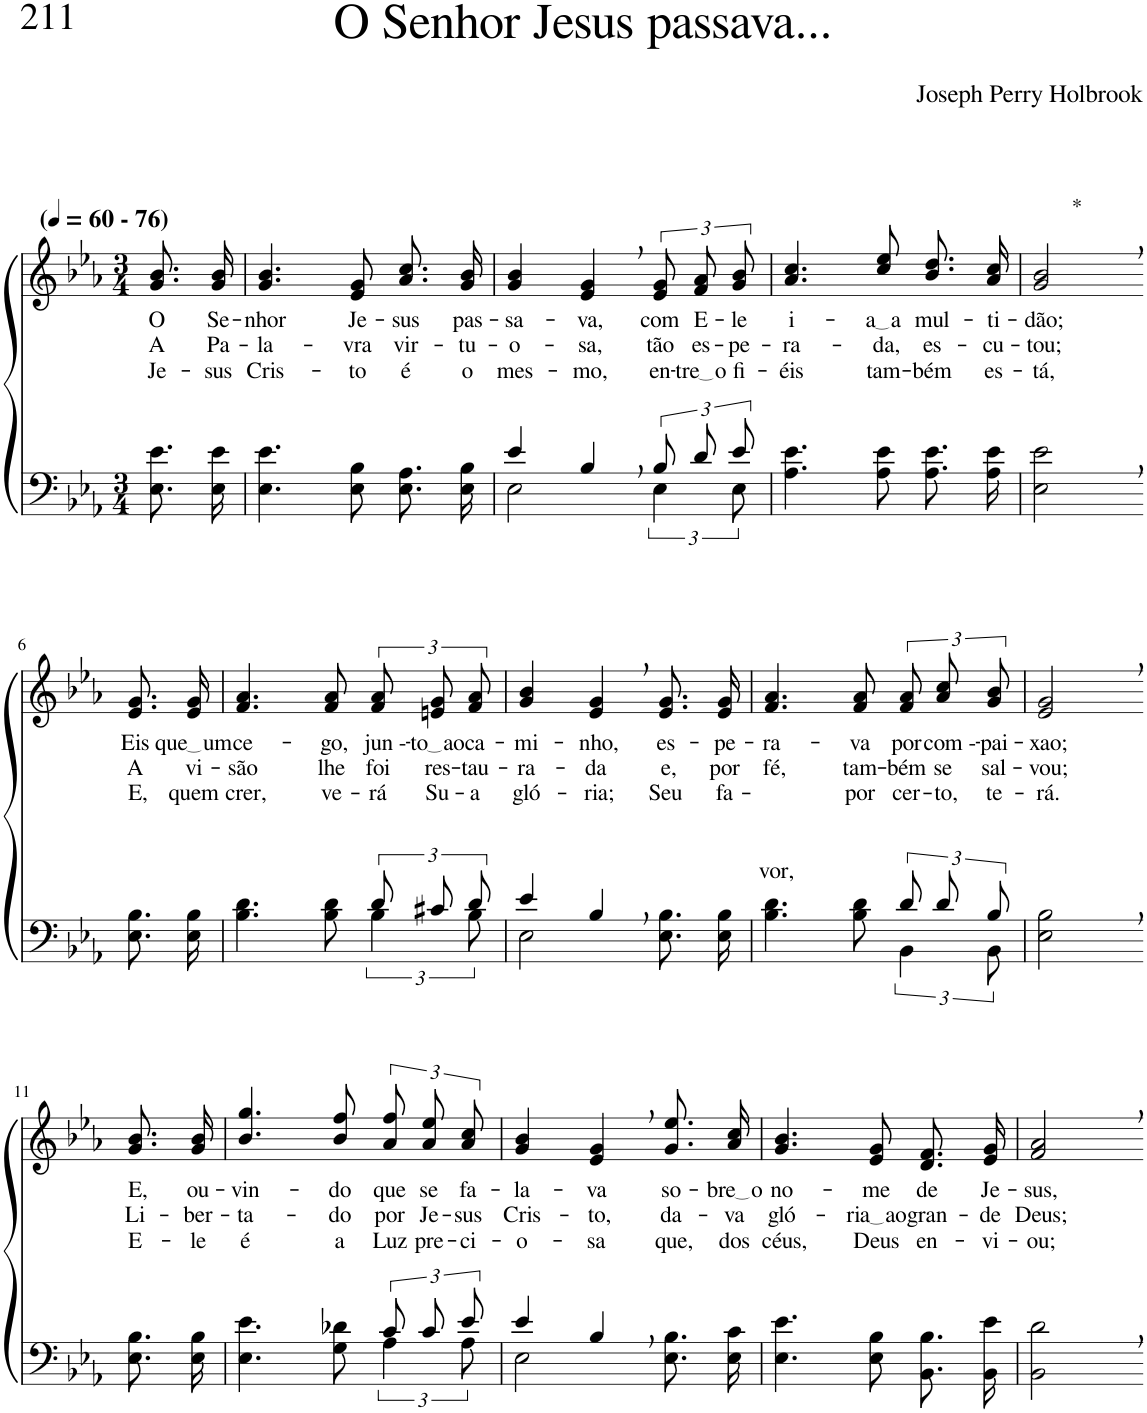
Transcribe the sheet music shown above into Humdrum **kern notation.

**kern	**kern	**text	**text	**text
*part2	*part1	*part1	*part1	*part1
*staff2	*staff1	*staff1	*staff1	*staff1
*I"Parte III e IV	*I"Parte I e II	*	*	*
*clefF4	*clefG2	*	*	*
*Trd2c3	*Trd2c3	*	*	*
*k[b-e-a-]	*k[b-e-a-]	*	*	*
*M3/4	*M3/4	*	*	*
*MM60	*MM60	*	*	*
=1	=1	=1	=1	=1
!	!LO:TX:a:B:t=(	!	!	!
!	!LO:TX:a:B:t=- 76)	!	!	!
!	!	!LO:LY:b	!LO:LY:b	!LO:LY:b
8.E-\ 8.e-\L	8.g/ 8.b-/L	O	A	Je-
!	!	!LO:LY:b	!LO:LY:b	!LO:LY:b
16E-\ 16e-\Jk	16g/ 16b-/Jk	Se-	Pa-	-sus
=2	=2	=2	=2	=2
!	!	!LO:LY:b	!LO:LY:b	!LO:LY:b
4.E-\ 4.e-\	4.g/ 4.b-/	-nhor	-la-	Cris-
!	!	!LO:LY:b	!LO:LY:b	!LO:LY:b
8E-\ 8B-\	8e-/ 8g/	Je-	-vra	-to
!	!	!LO:LY:b	!LO:LY:b	!LO:LY:b
8.E-\ 8.A-\L	8.a-/ 8.cc/L	-sus	vir-	é
!	!	!LO:LY:b	!LO:LY:b	!LO:LY:b
16E-\ 16B-\Jk	16g/ 16b-/Jk	pas-	-tu-	o
=3	=3	=3	=3	=3
*^	*	*	*	*
!	!	!	!LO:LY:b	!LO:LY:b	!LO:LY:b
4e-/	2E-\	4g/ 4b-/	-sa-	-o-	mes-
!	!	!	!LO:LY:b	!LO:LY:b	!LO:LY:b
4B-,/	.	4e-/, 4g/,	-va,	-sa,	-mo,
!	!	!	!LO:LY:b	!LO:LY:b	!LO:LY:b
12B-/L	6E-\	12e-/ 12g/L	com	tão	en-
!	!	!	!LO:LY:b	!LO:LY:b	!LO:LY:b
12d/	.	12f/ 12a-/	E-	es-	tre o
!	!	!	!LO:LY:b	!LO:LY:b	!LO:LY:b
12e-/J	12E-\	12g/ 12b-/J	-le	-pe-	fi-
=4	=4	=4	=4	=4	=4
!	!	!	!LO:LY:b	!LO:LY:b	!LO:LY:b
*v	*v	*	*	*	*
4.A-\ 4.e-\	4.a-/ 4.cc/	i-	-ra-	-éis
!	!	!LO:LY:b	!LO:LY:b	!LO:LY:b
8A-\ 8e-\	8cc/ 8ee-/	a a	-da,	tam-
!	!	!LO:LY:b	!LO:LY:b	!LO:LY:b
8.A-\ 8.e-\L	8.b-\ 8.dd\L	mul-	es-	-bém
!	!	!LO:LY:b	!LO:LY:b	!LO:LY:b
16A-\ 16e-\Jk	16a-\ 16cc\Jk	-ti-	-cu-	es-
=5	=5	=5	=5	=5
!	!LO:TX:a:t=*	!	!	!
!	!	!LO:LY:b	!LO:LY:b	!LO:LY:b
2E-\, 2e-\,	2g/, 2b-/,	-dão;	-tou;	-tá,
!!LO:LB:g=z
=6-	=6-	=6-	=6-	=6-
!	!	!LO:LY:b	!LO:LY:b	!LO:LY:b
8.E-\ 8.B-\L	8.e-/ 8.g/L	Eis	A	E,
!	!	!LO:LY:b	!LO:LY:b	!LO:LY:b
16E-\ 16B-\Jk	16e-/ 16g/Jk	que um	vi-	quem
=7	=7	=7	=7	=7
*^	*	*	*	*
!	!	!	!LO:LY:b	!LO:LY:b	!LO:LY:b
2ryy	4.B-\ 4.d\	4.f/ 4.a-/	ce-	-são	crer,
!	!	!	!LO:LY:b	!LO:LY:b	!LO:LY:b
.	8B-\ 8d\	8f/ 8a-/	-go,	lhe	ve-
!	!	!	!LO:LY:b	!LO:LY:b	!LO:LY:b
12d/L	6B-\	12f/ 12a-/L	jun --	foi	-rá
!	!	!	!LO:LY:b	!LO:LY:b	!LO:LY:b
12c#X/	.	12en/ 12g/	to ao	res-	Su-
!	!	!	!LO:LY:b	!LO:LY:b	!LO:LY:b
12d/J	12B-\	12f/ 12a-/J	ca-	-tau-	-a
=8	=8	=8	=8	=8	=8
!	!	!	!LO:LY:b	!LO:LY:b	!LO:LY:b
4e-/	2E-\	4g/ 4b-/	-mi-	-ra-	gló-
!	!	!	!LO:LY:b	!LO:LY:b	!LO:LY:b
4B-,/	.	4e-/, 4g/,	-nho,	-da	-ria;
!	!	!	!LO:LY:b	!LO:LY:b	!LO:LY:b
4ryy	8.E-\ 8.B-\L	8.e-/ 8.g/L	es-	e,	Seu
!	!	!	!LO:LY:b	!LO:LY:b	!LO:LY:b
.	16E-\ 16B-\Jk	16e-/ 16g/Jk	-pe-	por	fa-
=9	=9	=9	=9	=9	=9
!	!	!	!LO:LY:b	!LO:LY:b	!LO:LY:b
2ryy	4.B-\ 4.d\	4.f/ 4.a-/	-ra-	fé,	-vor,
!	!	!	!LO:LY:b	!LO:LY:b	!LO:LY:b
.	8B-\ 8d\	8f/ 8a-/	-va	tam-	por
!	!	!	!LO:LY:b	!LO:LY:b	!LO:LY:b
12d/L	6BB-\	12f/ 12a-/L	por	-bém	cer-
!	!	!	!LO:LY:b	!LO:LY:b	!LO:LY:b
12d/	.	12a-/ 12cc/	com --	se	-to,
!	!	!	!LO:LY:b	!LO:LY:b	!LO:LY:b
12B-/J	12BB-\	12g/ 12b-/J	-pai-	sal-	te-
=10	=10	=10	=10	=10	=10
!	!	!	!LO:LY:b	!LO:LY:b	!LO:LY:b
*v	*v	*	*	*	*
2E-\, 2B-\,	2e-/, 2g/,	-xao;	-vou;	-rá.
!!LO:LB:g=z
=11-	=11-	=11-	=11-	=11-
!	!	!LO:LY:b	!LO:LY:b	!LO:LY:b
8.E-\ 8.B-\L	8.g/ 8.b-/L	E,	Li-	E-
!	!	!LO:LY:b	!LO:LY:b	!LO:LY:b
16E-\ 16B-\Jk	16g/ 16b-/Jk	ou-	-ber-	-le
=12	=12	=12	=12	=12
*^	*	*	*	*
!	!	!	!LO:LY:b	!LO:LY:b	!LO:LY:b
2ryy	4.E-\ 4.e-\	4.b-/ 4.gg/	-vin-	-ta-	é
!	!	!	!LO:LY:b	!LO:LY:b	!LO:LY:b
.	8G\ 8d-X\	8b-/ 8ff/	-do	-do	a
!	!	!	!LO:LY:b	!LO:LY:b	!LO:LY:b
12c/L	6A-\	12a-\ 12ff\L	que	por	Luz
!	!	!	!LO:LY:b	!LO:LY:b	!LO:LY:b
12c/	.	12a-\ 12ee-\	se	Je-	pre-
!	!	!	!LO:LY:b	!LO:LY:b	!LO:LY:b
12e-/J	12A-\	12a-\ 12cc\J	fa-	-sus	-ci-
=13	=13	=13	=13	=13	=13
!	!	!	!LO:LY:b	!LO:LY:b	!LO:LY:b
4e-/	2E-\	4g/ 4b-/	-la-	Cris-	-o-
!	!	!	!LO:LY:b	!LO:LY:b	!LO:LY:b
4B-,/	.	4e-/, 4g/,	-va	-to,	-sa
!	!	!	!LO:LY:b	!LO:LY:b	!LO:LY:b
4ryy	8.E-\ 8.B-\L	8.g/ 8.ee-/L	so-	da-	que,
!	!	!	!LO:LY:b	!LO:LY:b	!LO:LY:b
.	16E-\ 16c\Jk	16a-/ 16cc/Jk	bre o	va	dos
=14	=14	=14	=14	=14	=14
!	!	!	!LO:LY:b	!LO:LY:b	!LO:LY:b
*v	*v	*	*	*	*
4.E-\ 4.e-\	4.g/ 4.b-/	no-	-gló-	céus,
!	!	!LO:LY:b	!LO:LY:b	!LO:LY:b
8E-\ 8B-\	8e-/ 8g/	-me	ria ao	Deus
!	!	!LO:LY:b	!LO:LY:b	!LO:LY:b
8.BB-\ 8.B-\L	8.d/ 8.f/L	de	gran-	en-
!	!	!LO:LY:b	!LO:LY:b	!LO:LY:b
16BB-\ 16e-\Jk	16e-/ 16g/Jk	Je-	-de	-vi-
=15	=15	=15	=15	=15
!	!	!LO:LY:b	!LO:LY:b	!LO:LY:b
2BB-\, 2d\,	2f/, 2a-/,	-sus,	Deus;	-ou;
=-	=-	=-	=-	=-
*-	*-	*-	*-	*-
